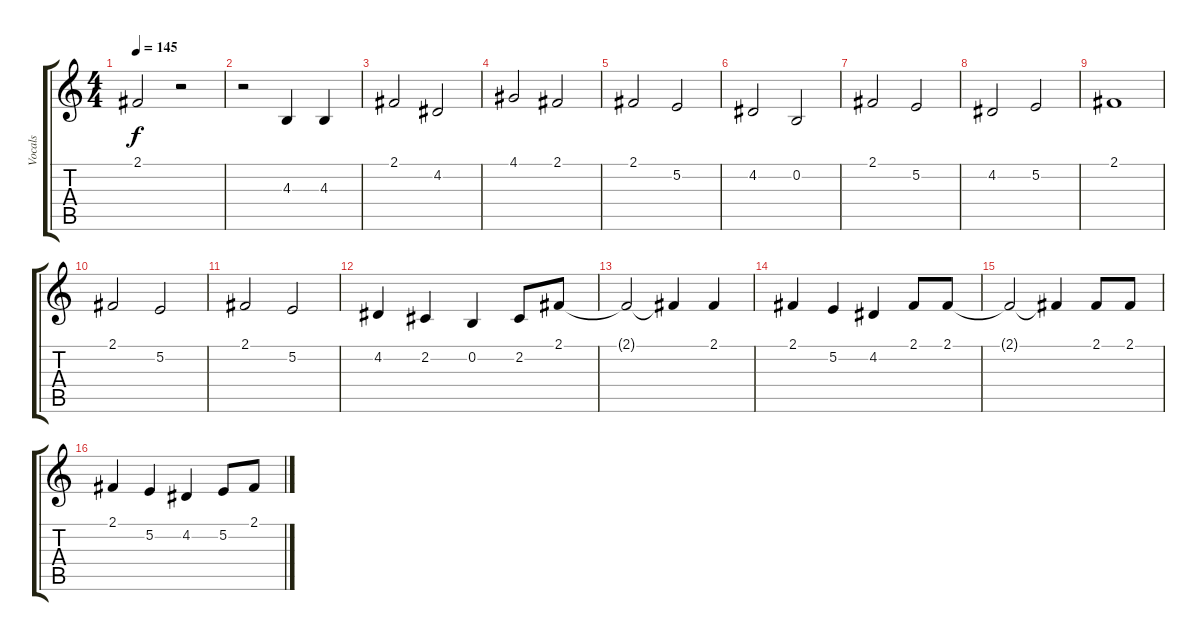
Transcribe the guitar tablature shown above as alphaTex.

\track ("Vocals" "Vocals") {instrument lead6voice}
\staff {score tabs}
\tuning (E4 B3 G3 D3 A2 E2) {hide}
\ts (4 4)
\tempo 145
\clef g2
\ks c
2.1{t}.2{dy f} r.2 |
r.2 4.3.4 4.3.4 |
2.1.2 4.2.2 |
4.1.2 2.1.2 |
2.1.2 5.2.2 |
4.2.2 0.2.2 |
2.1.2 5.2.2 |
4.2.2 5.2.2 |
2.1.1 |
2.1.2 5.2.2 |
2.1.2 5.2.2 |
4.2.4 2.2.4 0.2.4 2.2.8 2.1.8 |
2.1{t}.2 2.1{t}.4 2.1.4 |
2.1.4 5.2.4 4.2.4 2.1.8 2.1.8 |
2.1{t}.2 2.1{t}.4 2.1.8 2.1.8 |
2.1.4 5.2.4 4.2.4 5.2.8 2.1.8
